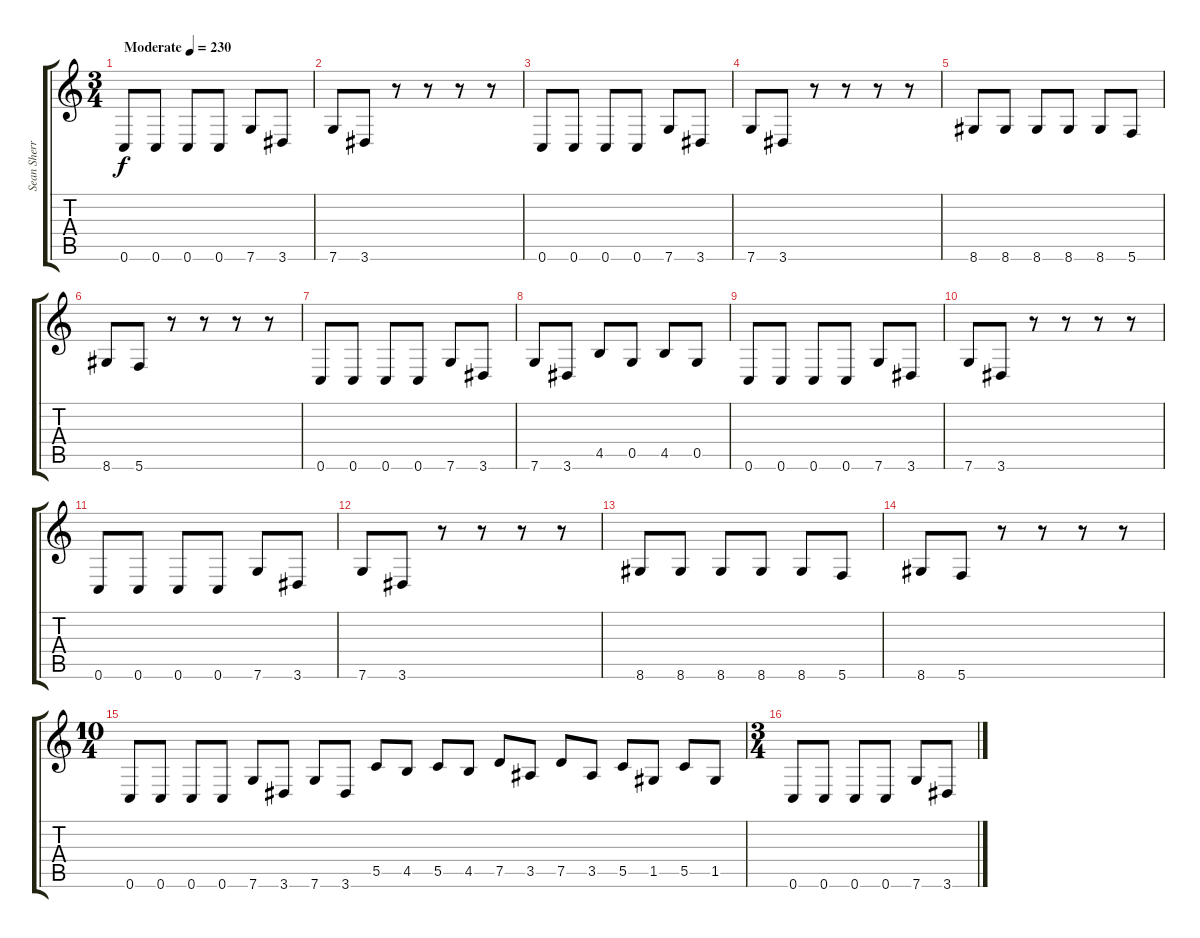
\track ("Sean Sherrow" "Sean Sherr") {instrument distortionguitar}
\staff {score tabs}
\tuning (D4 A3 F3 C3 G2 C2) {hide}
\ts (3 4)
\tempo (230 "Moderate")
\clef g2
\ks c
0.6.8{dy f instrument distortionguitar} 0.6.8 0.6.8 0.6.8 7.6.8 3.6.8 |
7.6.8 3.6.8 r.8 r.8 r.8 r.8 |
0.6.8 0.6.8 0.6.8 0.6.8 7.6.8 3.6.8 |
7.6.8 3.6.8 r.8 r.8 r.8 r.8 |
8.6.8 8.6.8 8.6.8 8.6.8 8.6.8 5.6.8 |
8.6.8 5.6.8 r.8 r.8 r.8 r.8 |
0.6.8 0.6.8 0.6.8 0.6.8 7.6.8 3.6.8 |
7.6.8 3.6.8 4.5.8 0.5.8 4.5.8 0.5.8 |
0.6.8 0.6.8 0.6.8 0.6.8 7.6.8 3.6.8 |
7.6.8 3.6.8 r.8 r.8 r.8 r.8 |
0.6.8 0.6.8 0.6.8 0.6.8 7.6.8 3.6.8 |
7.6.8 3.6.8 r.8 r.8 r.8 r.8 |
8.6.8 8.6.8 8.6.8 8.6.8 8.6.8 5.6.8 |
8.6.8 5.6.8 r.8 r.8 r.8 r.8 |
\ts (10 4)
0.6.8 0.6.8 0.6.8 0.6.8 7.6.8 3.6.8 7.6.8 3.6.8 5.5.8 4.5.8 5.5.8 4.5.8 7.5.8 3.5.8 7.5.8 3.5.8 5.5.8 1.5.8 5.5.8 1.5.8 |
\ts (3 4)
0.6.8 0.6.8 0.6.8 0.6.8 7.6.8 3.6.8
